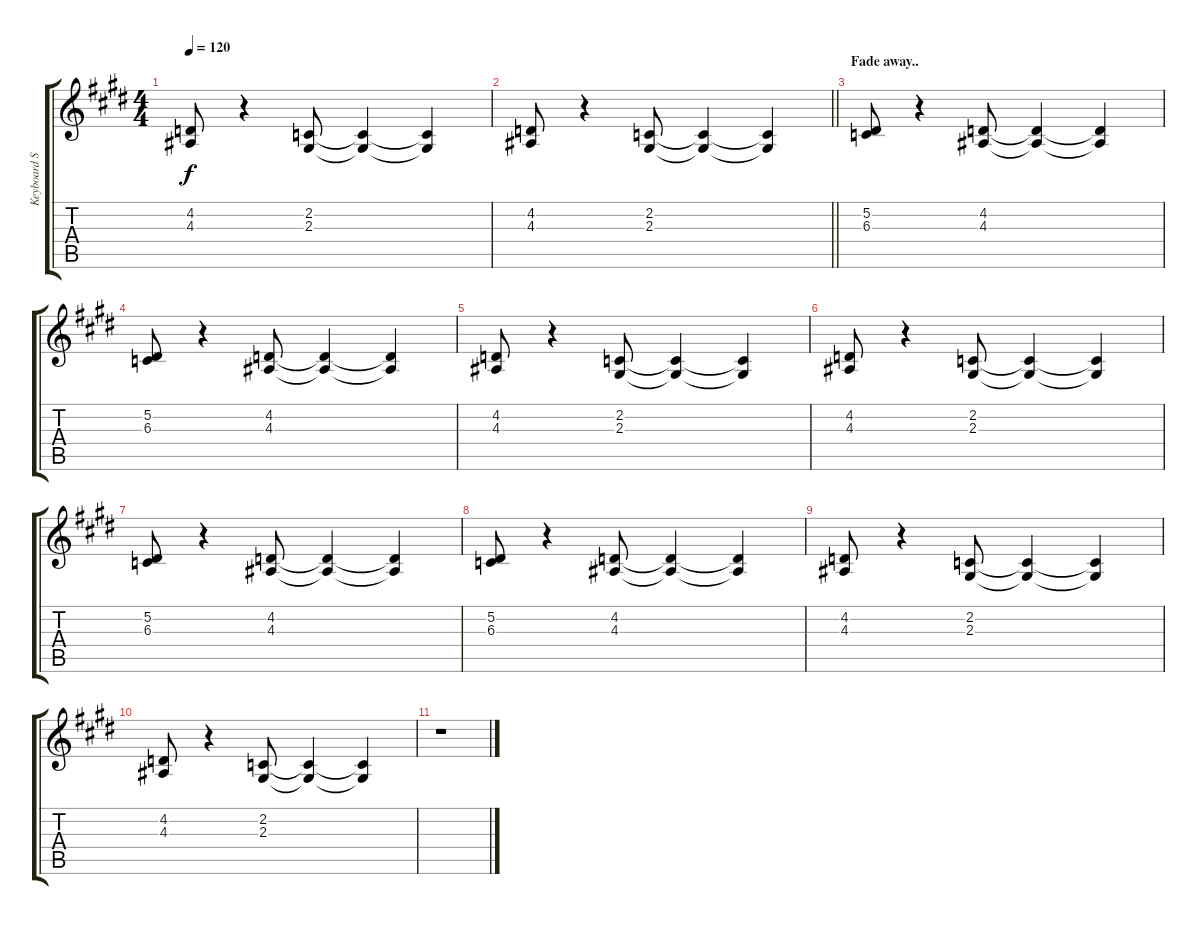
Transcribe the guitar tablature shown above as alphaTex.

\track ("Keyboard Synth" "Keyboard S") {instrument stringensemble1}
\staff {score tabs}
\tuning (Eb4 Bb3 Gb3 Db3 Ab2 Eb2) {hide}
\ts (4 4)
\tempo 120
\clef g2
\ks e
(4.2 4.3).8{dy f} r.4 (2.2 2.3).8 (2.2{t} 2.3{t}).4 (2.2{t} 2.3{t}).4 |
\barLineRight lightlight
(4.2 4.3).8 r.4 (2.2 2.3).8 (2.2{t} 2.3{t}).4 (2.2{t} 2.3{t}).4 |
\section ("" "Fade away..")
(5.2 6.3).8 r.4 (4.2 4.3).8 (4.2{t} 4.3{t}).4 (4.2{t} 4.3{t}).4 |
(5.2 6.3).8 r.4 (4.2 4.3).8 (4.2{t} 4.3{t}).4 (4.2{t} 4.3{t}).4 |
(4.2 4.3).8 r.4 (2.2 2.3).8 (2.2{t} 2.3{t}).4 (2.2{t} 2.3{t}).4 |
(4.2 4.3).8 r.4 (2.2 2.3).8 (2.2{t} 2.3{t}).4 (2.2{t} 2.3{t}).4 |
(5.2 6.3).8 r.4 (4.2 4.3).8 (4.2{t} 4.3{t}).4 (4.2{t} 4.3{t}).4 |
(5.2 6.3).8 r.4 (4.2 4.3).8 (4.2{t} 4.3{t}).4 (4.2{t} 4.3{t}).4 |
(4.2 4.3).8 r.4 (2.2 2.3).8 (2.2{t} 2.3{t}).4 (2.2{t} 2.3{t}).4 |
(4.2 4.3).8 r.4 (2.2 2.3).8 (2.2{t} 2.3{t}).4 (2.2{t} 2.3{t}).4 |
r.1
